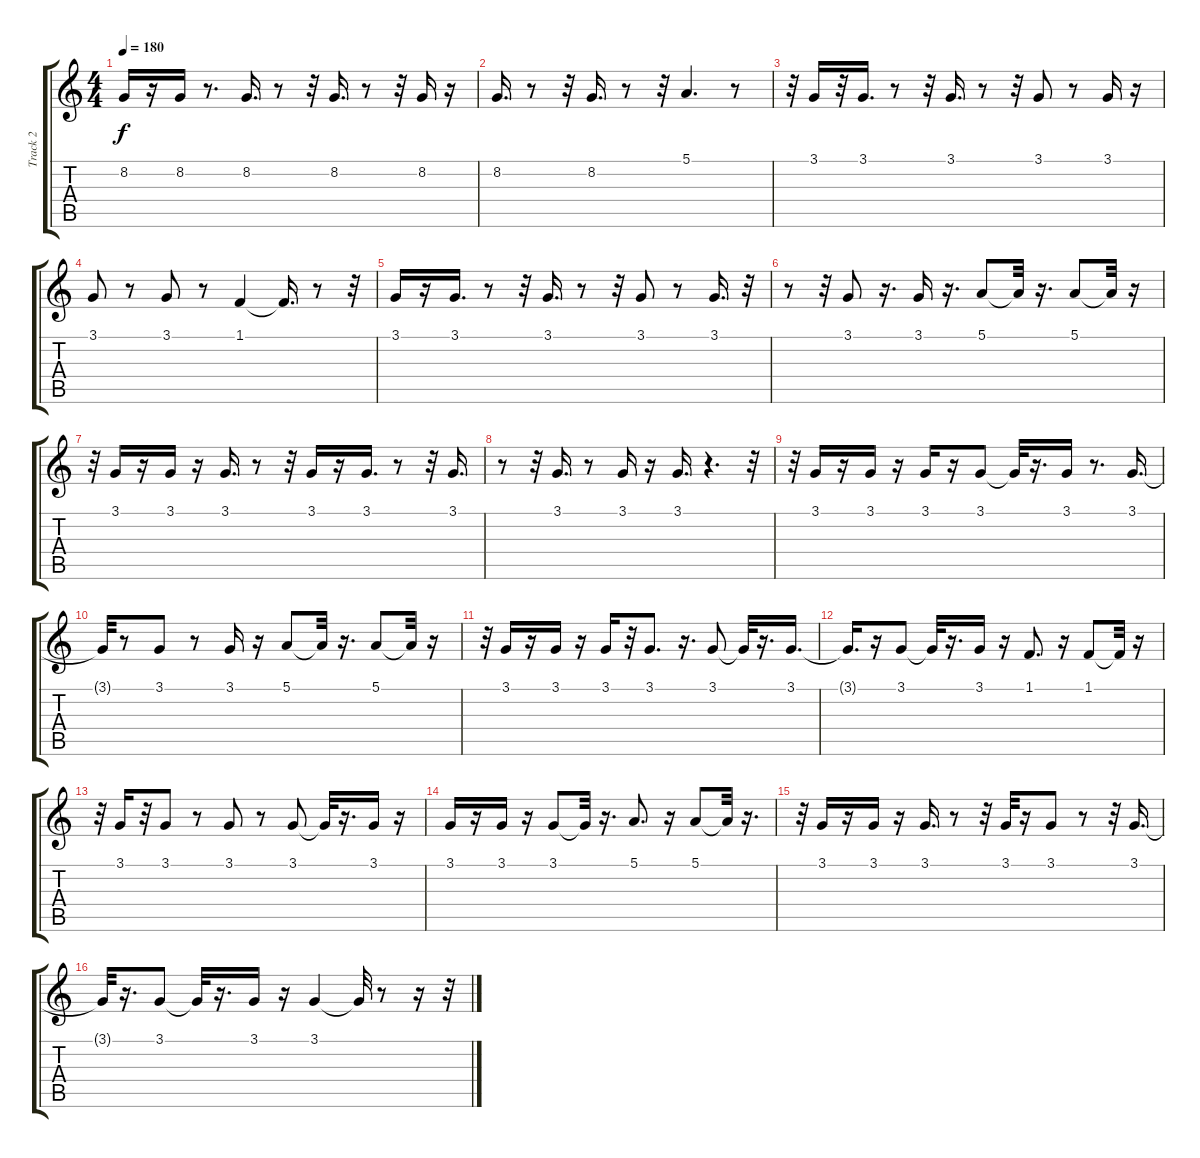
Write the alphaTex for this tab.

\track ("Track 2" "Track 2") {instrument flute}
\staff {score tabs}
\tuning (E4 B3 G3 D3 A2 E2) {hide}
\ts (4 4)
\tempo 180
\clef g2
\ks c
8.2.16{dy f} r.16 8.2.16 r.8{d} 8.2.16{d} r.8 r.32 8.2.16{d} r.8 r.32 8.2.16 r.16 |
8.2.16{d} r.8 r.32 8.2.16{d} r.8 r.32 5.1.4{d} r.8 |
r.32 3.1.16 r.32 3.1.16{d} r.8 r.32 3.1.16{d} r.8 r.32 3.1.8 r.8 3.1.16 r.16 |
3.1.8 r.8 3.1.8 r.8 1.1.4 1.1{t}.16{d} r.8 r.32 |
3.1.16 r.16 3.1.16{d} r.8 r.32 3.1.16{d} r.8 r.32 3.1.8 r.8 3.1.16{d} r.32 |
r.8 r.32 3.1.8 r.16{d} 3.1.16 r.16{d} 5.1.8 5.1{t}.32 r.16{d} 5.1.8 5.1{t}.32 r.16 |
r.32 3.1.16 r.16 3.1.16 r.16 3.1.16{d} r.8 r.32 3.1.16 r.16 3.1.16{d} r.8 r.32 3.1.16{d} |
r.8 r.32 3.1.16{d} r.8 3.1.16 r.16 3.1.16{d} r.4{d} r.32 |
r.32 3.1.16 r.16 3.1.16 r.16 3.1.16 r.16 3.1.8 3.1{t}.32 r.16{d} 3.1.16 r.8{d} 3.1.16{d} |
3.1{t}.32 r.8 3.1.8 r.8 3.1.16 r.16 5.1.8 5.1{t}.32 r.16{d} 5.1.8 5.1{t}.32 r.16 |
r.32 3.1.16 r.16 3.1.16 r.16 3.1.16 r.32 3.1.8{d} r.16{d} 3.1.8 3.1{t}.32 r.16{d} 3.1.16{d} |
3.1{t}.16{d} r.16 3.1.8 3.1{t}.32 r.16{d} 3.1.16 r.16 1.1.8{d} r.16 1.1.8 1.1{t}.32 r.16 |
r.32 3.1.16 r.32 3.1.8 r.8 3.1.8 r.8 3.1.8 3.1{t}.32 r.16{d} 3.1.16 r.16 |
3.1.16 r.16 3.1.16 r.16 3.1.8 3.1{t}.32 r.16{d} 5.1.8{d} r.16 5.1.8 5.1{t}.32 r.16{d} |
r.32 3.1.16 r.16 3.1.16 r.16 3.1.16{d} r.8 r.32 3.1.32 r.16 3.1.8 r.8 r.32 3.1.16{d} |
3.1{t}.32 r.16{d} 3.1.8 3.1{t}.32 r.16{d} 3.1.16 r.16 3.1.4 3.1{t}.32 r.8 r.16 r.32
